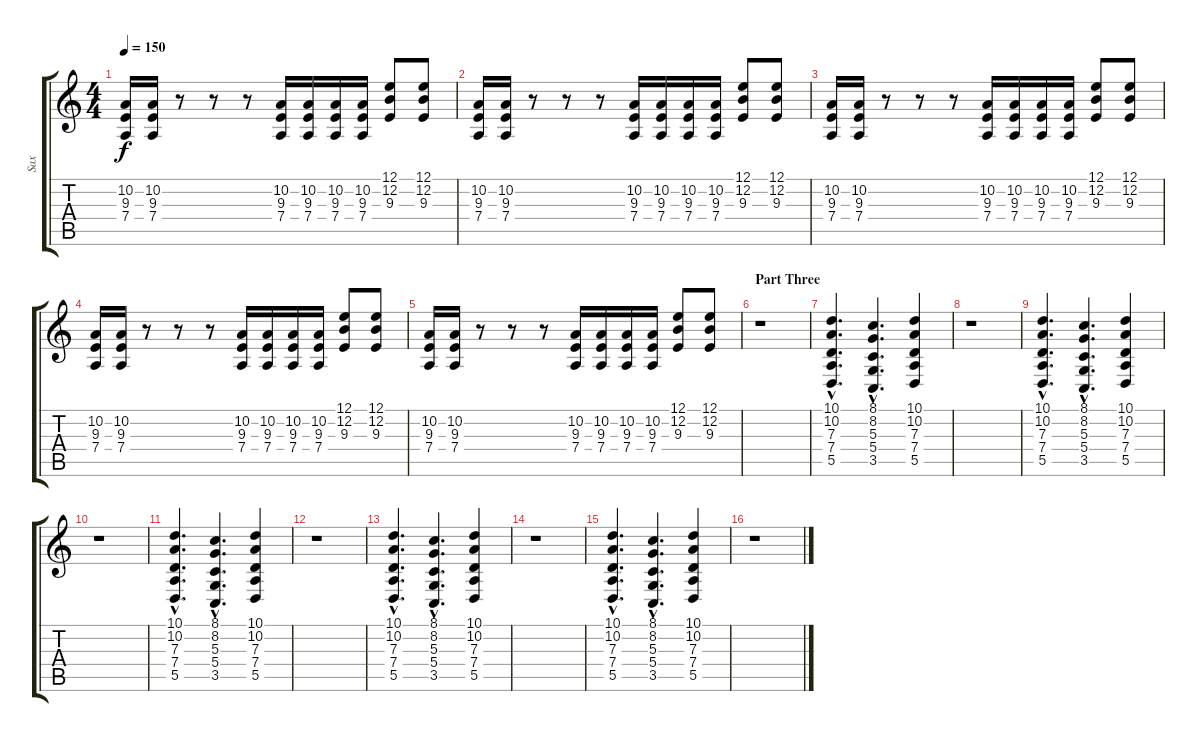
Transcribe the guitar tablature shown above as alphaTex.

\track ("Sax" "Sax") {instrument altosax}
\staff {score tabs}
\tuning (E4 B3 G3 D3 A2 E2) {hide}
\ts (4 4)
\tempo 150
\clef g2
\ks c
(10.2 9.3 7.4).16{dy f} (10.2 9.3 7.4).16 r.8 r.8 r.8 (10.2 9.3 7.4).16 (10.2 9.3 7.4).16 (10.2 9.3 7.4).16 (10.2 9.3 7.4).16 (12.1 12.2 9.3).8 (12.1 12.2 9.3).8 |
(10.2 9.3 7.4).16 (10.2 9.3 7.4).16 r.8 r.8 r.8 (10.2 9.3 7.4).16 (10.2 9.3 7.4).16 (10.2 9.3 7.4).16 (10.2 9.3 7.4).16 (12.1 12.2 9.3).8 (12.1 12.2 9.3).8 |
(10.2 9.3 7.4).16 (10.2 9.3 7.4).16 r.8 r.8 r.8 (10.2 9.3 7.4).16 (10.2 9.3 7.4).16 (10.2 9.3 7.4).16 (10.2 9.3 7.4).16 (12.1 12.2 9.3).8 (12.1 12.2 9.3).8 |
(10.2 9.3 7.4).16 (10.2 9.3 7.4).16 r.8 r.8 r.8 (10.2 9.3 7.4).16 (10.2 9.3 7.4).16 (10.2 9.3 7.4).16 (10.2 9.3 7.4).16 (12.1 12.2 9.3).8 (12.1 12.2 9.3).8 |
(10.2 9.3 7.4).16 (10.2 9.3 7.4).16 r.8 r.8 r.8 (10.2 9.3 7.4).16 (10.2 9.3 7.4).16 (10.2 9.3 7.4).16 (10.2 9.3 7.4).16 (12.1 12.2 9.3).8 (12.1 12.2 9.3).8 |
\section ("" "Part Three")
r.1 |
(10.1{hac} 10.2{hac} 7.3{hac} 7.4{hac} 5.5{hac}).4{d} (8.1{hac} 8.2{hac} 5.3{hac} 5.4{hac} 3.5{hac}).4{d} (10.1 10.2 7.3 7.4 5.5).4 |
r.1 |
(10.1{hac} 10.2{hac} 7.3{hac} 7.4{hac} 5.5{hac}).4{d} (8.1{hac} 8.2{hac} 5.3{hac} 5.4{hac} 3.5{hac}).4{d} (10.1 10.2 7.3 7.4 5.5).4 |
r.1 |
(10.1{hac} 10.2{hac} 7.3{hac} 7.4{hac} 5.5{hac}).4{d} (8.1{hac} 8.2{hac} 5.3{hac} 5.4{hac} 3.5{hac}).4{d} (10.1 10.2 7.3 7.4 5.5).4 |
r.1 |
(10.1{hac} 10.2{hac} 7.3{hac} 7.4{hac} 5.5{hac}).4{d} (8.1{hac} 8.2{hac} 5.3{hac} 5.4{hac} 3.5{hac}).4{d} (10.1 10.2 7.3 7.4 5.5).4 |
r.1 |
(10.1{hac} 10.2{hac} 7.3{hac} 7.4{hac} 5.5{hac}).4{d} (8.1{hac} 8.2{hac} 5.3{hac} 5.4{hac} 3.5{hac}).4{d} (10.1 10.2 7.3 7.4 5.5).4 |
r.1
